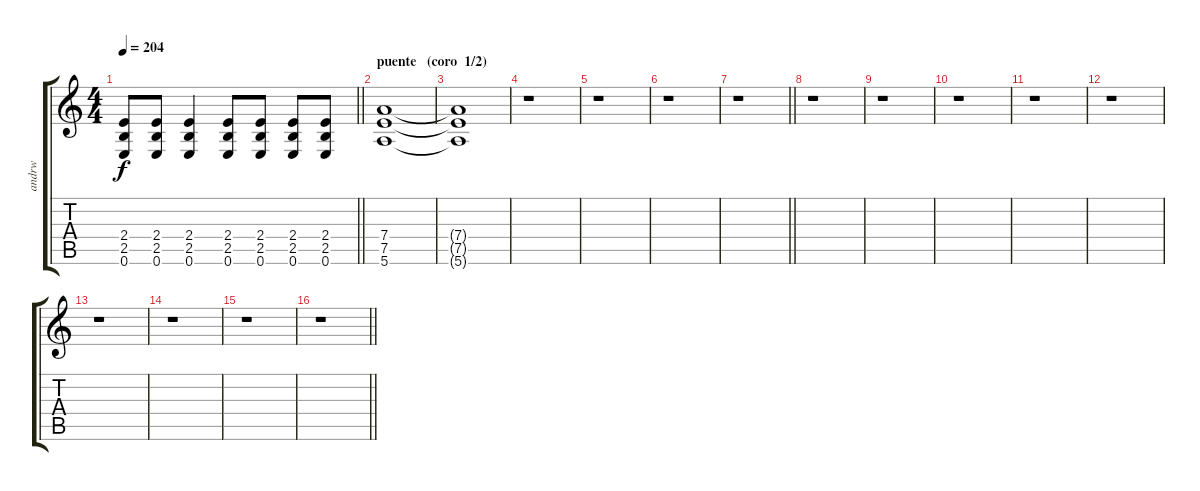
\track ("andrw" "andrw") {instrument distortionguitar}
\staff {score tabs}
\tuning (E4 B3 G3 D3 A2 E2) {hide}
\ts (4 4)
\tempo 204
\clef g2
\barLineRight lightlight
\ks c
(2.4 2.5 0.6).8{dy f} (2.4 2.5 0.6).8 (2.4 2.5 0.6).4 (2.4 2.5 0.6).8 (2.4 2.5 0.6).8 (2.4 2.5 0.6).8 (2.4 2.5 0.6).8 |
\section ("" "puente   (coro  1/2)")
(7.4 7.5 5.6).1 |
(7.4{t} 7.5{t} 5.6{t}).1 |
r.1 |
r.1 |
r.1 |
\barLineRight lightlight
r.1 |
r.1 |
r.1 |
r.1 |
r.1 |
r.1 |
r.1 |
r.1 |
r.1 |
\barLineRight lightlight
r.1
